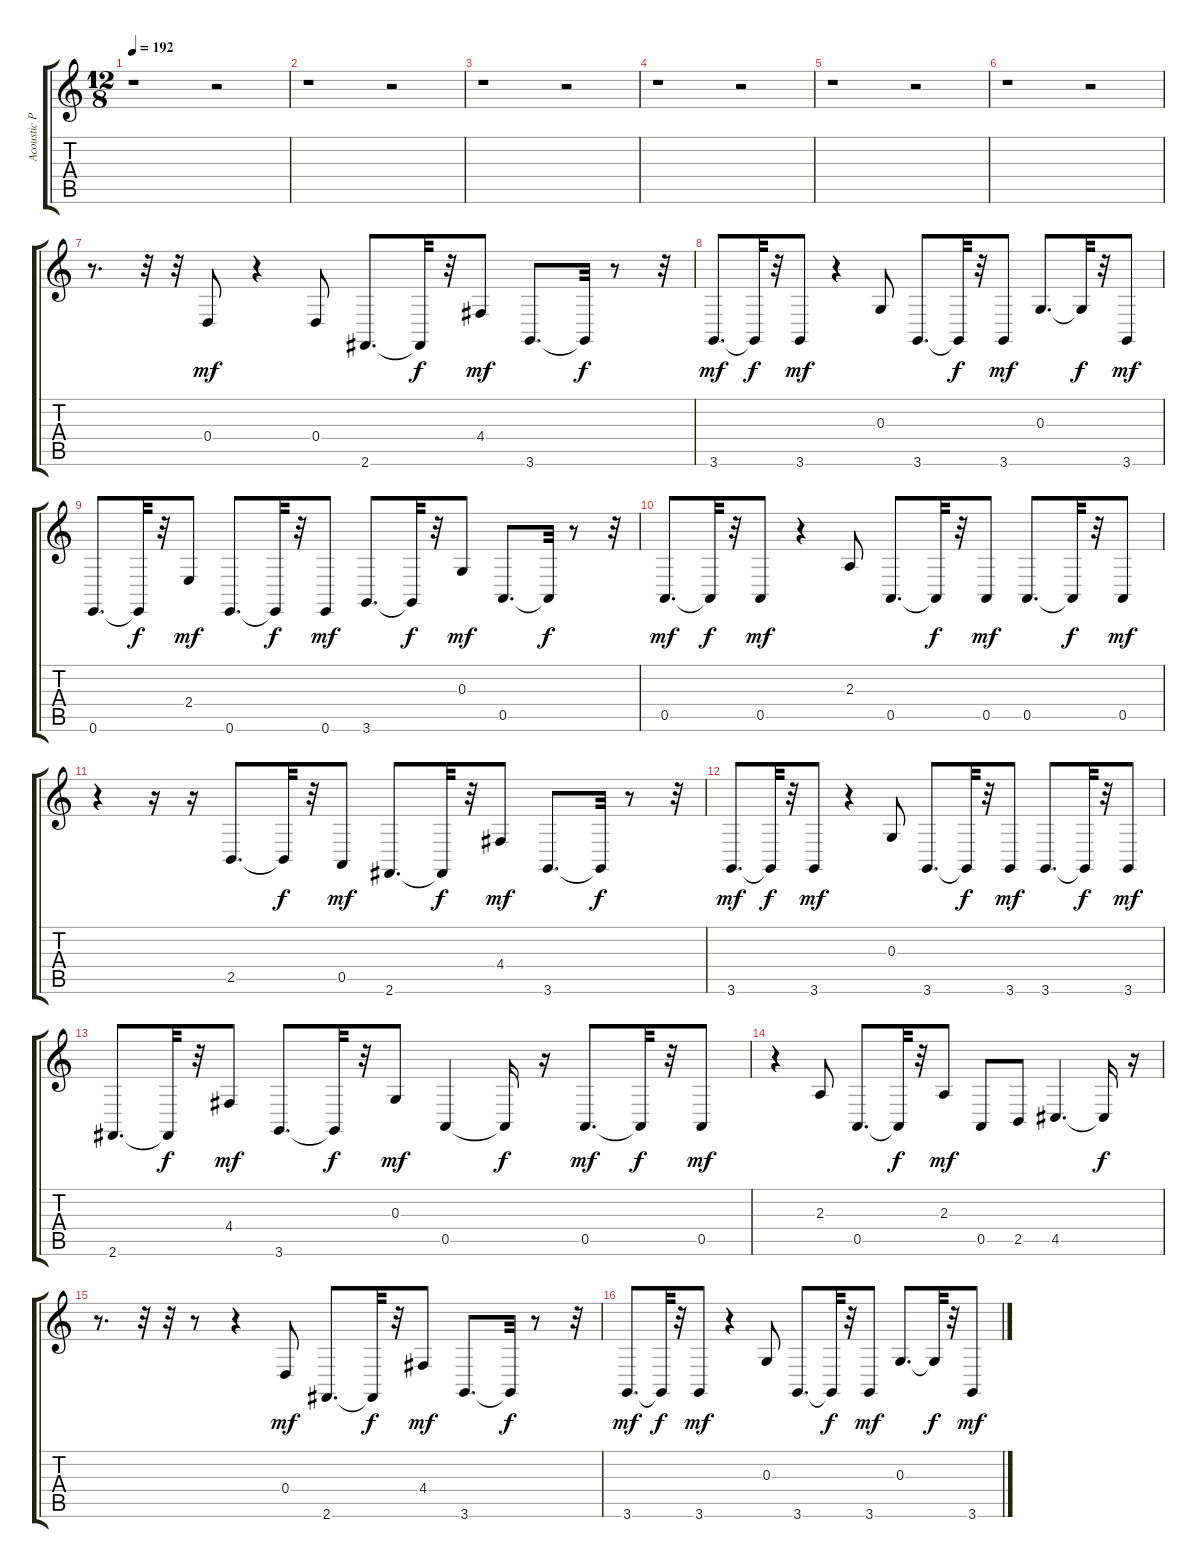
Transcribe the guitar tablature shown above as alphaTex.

\track ("Acoustic Piano" "Acoustic P") {instrument brightacousticpiano}
\staff {score tabs}
\tuning (E4 B3 G3 D3 A2 E2) {hide}
\ts (12 8)
\tempo 192
\clef g2
\ks c
r.1{dy mf} r.2 |
r.1 r.2 |
r.1 r.2 |
r.1 r.2 |
r.1 r.2 |
r.1 r.2 |
r.8{d} r.32 r.32 0.4.8 r.4 0.4.8 2.6.8{d} 2.6{t}.32{dy f} r.32 4.4.8{dy mf} 3.6.8{d} 3.6{t}.32{dy f} r.8 r.32 |
3.6.8{d dy mf} 3.6{t}.32{dy f} r.32 3.6.8{dy mf} r.4 0.3.8 3.6.8{d} 3.6{t}.32{dy f} r.32 3.6.8{dy mf} 0.3.8{d} 0.3{t}.32{dy f} r.32 3.6.8{dy mf} |
0.6.8{d} 0.6{t}.32{dy f} r.32 2.4.8{dy mf} 0.6.8{d} 0.6{t}.32{dy f} r.32 0.6.8{dy mf} 3.6.8{d} 3.6{t}.32{dy f} r.32 0.3.8{dy mf} 0.5.8{d} 0.5{t}.32{dy f} r.8 r.32 |
0.5.8{d dy mf} 0.5{t}.32{dy f} r.32 0.5.8{dy mf} r.4 2.3.8 0.5.8{d} 0.5{t}.32{dy f} r.32 0.5.8{dy mf} 0.5.8{d} 0.5{t}.32{dy f} r.32 0.5.8{dy mf} |
r.4 r.16 r.16 2.5.8{d} 2.5{t}.32{dy f} r.32 0.5.8{dy mf} 2.6.8{d} 2.6{t}.32{dy f} r.32 4.4.8{dy mf} 3.6.8{d} 3.6{t}.32{dy f} r.8 r.32 |
3.6.8{d dy mf} 3.6{t}.32{dy f} r.32 3.6.8{dy mf} r.4 0.3.8 3.6.8{d} 3.6{t}.32{dy f} r.32 3.6.8{dy mf} 3.6.8{d} 3.6{t}.32{dy f} r.32 3.6.8{dy mf} |
2.6.8{d} 2.6{t}.32{dy f} r.32 4.4.8{dy mf} 3.6.8{d} 3.6{t}.32{dy f} r.32 0.3.8{dy mf} 0.5.4 0.5{t}.16{dy f} r.16 0.5.8{d dy mf} 0.5{t}.32{dy f} r.32 0.5.8{dy mf} |
r.4 2.3.8 0.5.8{d} 0.5{t}.32{dy f} r.32 2.3.8{dy mf} 0.5.8 2.5.8 4.5.4{d} 4.5{t}.16{dy f} r.16 |
r.8{d} r.32 r.32 r.8 r.4 0.4.8{dy mf} 2.6.8{d} 2.6{t}.32{dy f} r.32 4.4.8{dy mf} 3.6.8{d} 3.6{t}.32{dy f} r.8 r.32 |
3.6.8{d dy mf} 3.6{t}.32{dy f} r.32 3.6.8{dy mf} r.4 0.3.8 3.6.8{d} 3.6{t}.32{dy f} r.32 3.6.8{dy mf} 0.3.8{d} 0.3{t}.32{dy f} r.32 3.6.8{dy mf}
